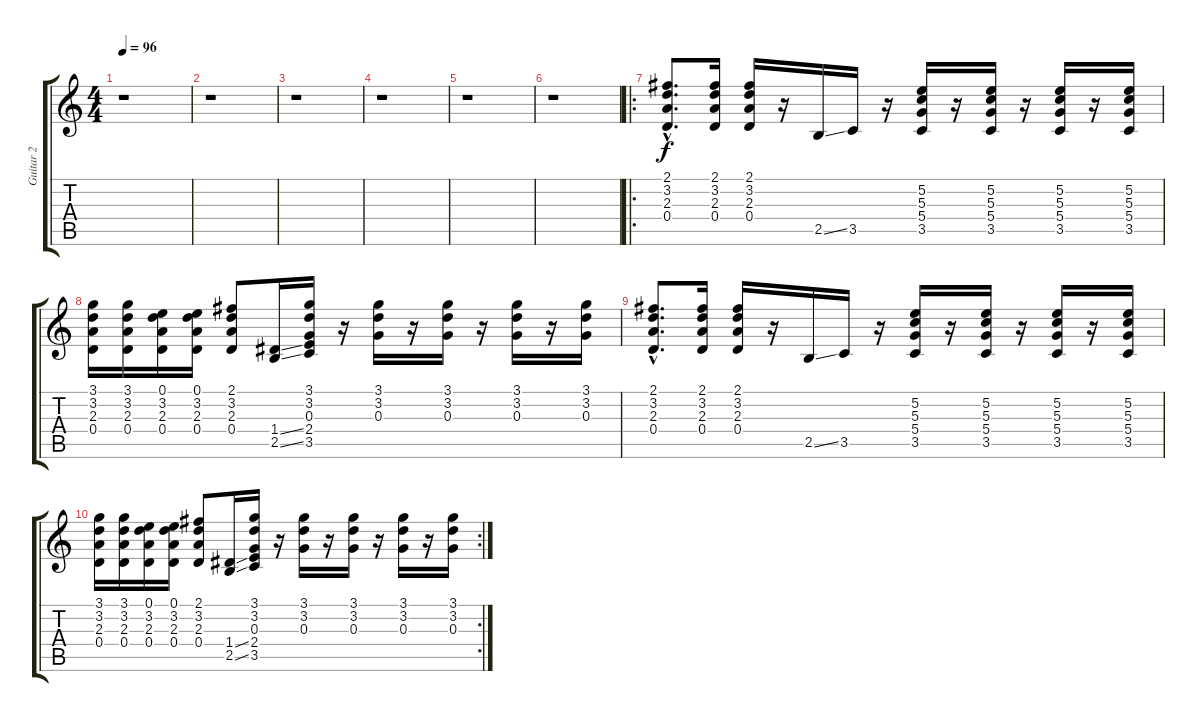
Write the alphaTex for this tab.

\track ("Guitar 2" "Guitar 2") {instrument acousticguitarsteel}
\staff {score tabs}
\tuning (E4 B3 G3 D3 A2 E2) {hide}
\ts (4 4)
\tempo 96
\clef g2
\ks c
r.1{dy f} |
r.1 |
r.1 |
r.1 |
r.1 |
r.1 |
\ro
(2.1{hac} 3.2{hac} 2.3{hac} 0.4{hac}).8{d} (2.1 3.2 2.3 0.4).16 (2.1 3.2 2.3 0.4).16 r.16 2.5{ss}.16 3.5.16 r.16 (5.2 5.3 5.4 3.5).16 r.16 (5.2 5.3 5.4 3.5).16 r.16 (5.2 5.3 5.4 3.5).16 r.16 (5.2 5.3 5.4 3.5).16 |
(3.1 3.2 2.3 0.4).16 (3.1 3.2 2.3 0.4).16 (0.1 3.2 2.3 0.4).16 (0.1 3.2 2.3 0.4).16 (2.1 3.2 2.3 0.4).8 (1.4{ss} 2.5{ss}).16 (3.1 3.2 0.3 2.4 3.5).16 r.16 (3.1 3.2 0.3).16 r.16 (3.1 3.2 0.3).16 r.16 (3.1 3.2 0.3).16 r.16 (3.1 3.2 0.3).16 |
(2.1{hac} 3.2{hac} 2.3{hac} 0.4{hac}).8{d} (2.1 3.2 2.3 0.4).16 (2.1 3.2 2.3 0.4).16 r.16 2.5{ss}.16 3.5.16 r.16 (5.2 5.3 5.4 3.5).16 r.16 (5.2 5.3 5.4 3.5).16 r.16 (5.2 5.3 5.4 3.5).16 r.16 (5.2 5.3 5.4 3.5).16 |
\rc 2
(3.1 3.2 2.3 0.4).16 (3.1 3.2 2.3 0.4).16 (0.1 3.2 2.3 0.4).16 (0.1 3.2 2.3 0.4).16 (2.1 3.2 2.3 0.4).8 (1.4{ss} 2.5{ss}).16 (3.1 3.2 0.3 2.4 3.5).16 r.16 (3.1 3.2 0.3).16 r.16 (3.1 3.2 0.3).16 r.16 (3.1 3.2 0.3).16 r.16 (3.1 3.2 0.3).16
